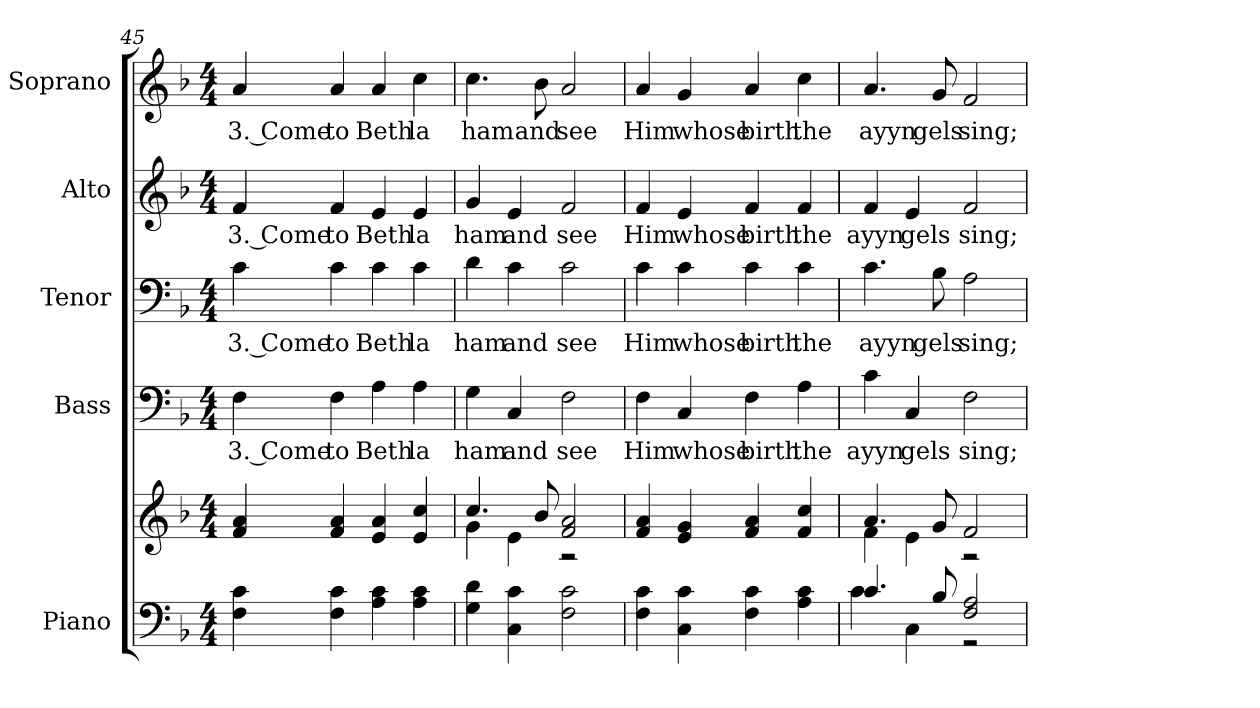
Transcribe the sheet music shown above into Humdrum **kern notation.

**kern	**kern	**kern	**text	**kern	**text	**kern	**text	**kern	**text
*part5	*part5	*part4	*part4	*part3	*part3	*part2	*part2	*part1	*part1
*staff6	*staff5	*staff4	*staff4	*staff3	*staff3	*staff2	*staff2	*staff1	*staff1
*I"Piano	*	*I"Bass	*	*I"Tenor	*	*I"Alto	*	*I"Soprano	*
*I'Pno.	*	*I'B.	*	*I'T.	*	*I'A.	*	*I'S.	*
*clefF4	*clefG2	*clefF4	*	*clefF4	*	*clefG2	*	*clefG2	*
*k[b-]	*k[b-]	*k[b-]	*	*k[b-]	*	*k[b-]	*	*k[b-]	*
*F:	*F:	*F:	*	*F:	*	*F:	*	*F:	*
*M4/4	*M4/4	*M4/4	*	*M4/4	*	*M4/4	*	*M4/4	*
=45	=45	=45	=45	=45	=45	=45	=45	=45	=45
!	!	!	!LO:LY:b:color=#000000	!	!	!	!	!	!
!	!	!	!	!	!LO:LY:b:color=#000000	!	!	!	!
!	!	!	!	!	!	!	!LO:LY:b:color=#000000	!	!
!	!	!	!	!	!	!	!	!	!LO:LY:b:color=#000000
4Fi\ 4ci	4fi/ 4ai	4Fi\	3. Come	4ci\	3. Come	4fi/	3. Come	4ai/	3. Come
!	!	!	!LO:LY:b:color=#000000	!	!	!	!	!	!
!	!	!	!	!	!LO:LY:b:color=#000000	!	!	!	!
!	!	!	!	!	!	!	!LO:LY:b:color=#000000	!	!
!	!	!	!	!	!	!	!	!	!LO:LY:b:color=#000000
4Fi\ 4ci	4fi/ 4ai	4Fi\	to	4ci\	to	4fi/	to	4ai/	to
!	!	!	!LO:LY:b:color=#000000	!	!	!	!	!	!
!	!	!	!	!	!LO:LY:b:color=#000000	!	!	!	!
!	!	!	!	!	!	!	!LO:LY:b:color=#000000	!	!
!	!	!	!	!	!	!	!	!	!LO:LY:b:color=#000000
4Ai\ 4ci	4ei/ 4ai	4Ai\	Beth	4ci\	Beth	4ei/	Beth	4ai/	Beth
!	!	!	!LO:LY:b:color=#000000	!	!	!	!	!	!
!	!	!	!	!	!LO:LY:b:color=#000000	!	!	!	!
!	!	!	!	!	!	!	!LO:LY:b:color=#000000	!	!
!	!	!	!	!	!	!	!	!	!LO:LY:b:color=#000000
4Ai\ 4ci	4ei/ 4cci	4Ai\	la	4ci\	la	4ei/	la	4cci\	la
!!LO:PB:g=z
=46	=46	=46	=46	=46	=46	=46	=46	=46	=46
*	*^	*	*	*	*	*	*	*	*
!	!	!	!	!LO:LY:b:color=#000000	!	!	!	!	!	!
!	!	!	!	!	!	!LO:LY:b:color=#000000	!	!	!	!
!	!	!	!	!	!	!	!	!LO:LY:b:color=#000000	!	!
!	!	!	!	!	!	!	!	!	!	!LO:LY:b:color=#000000
4Gi\ 4di	4.cci/	4gi\	4Gi\	ham	4di\	ham	4gi/	ham	4.cci\	ham
!	!	!	!	!LO:LY:b:color=#000000	!	!	!	!	!	!
!	!	!	!	!	!	!LO:LY:b:color=#000000	!	!	!	!
!	!	!	!	!	!	!	!	!LO:LY:b:color=#000000	!	!
4Ci\ 4ci	.	4ei\	4Ci/	and	4ci\	and	4ei/	and	.	.
!	!	!	!	!	!	!	!	!	!	!LO:LY:b:color=#000000
.	8b-i/	.	.	.	.	.	.	.	8b-i\	and
!	!	!	!	!LO:LY:b:color=#000000	!	!	!	!	!	!
!	!	!	!	!	!	!LO:LY:b:color=#000000	!	!	!	!
!	!	!	!	!	!	!	!	!LO:LY:b:color=#000000	!	!
!	!	!	!	!	!	!	!	!	!	!LO:LY:b:color=#000000
2Fi\ 2ci	2fi/ 2ai	2r	2Fi\	see	2ci\	see	2fi/	see	2ai/	see
*	*v	*v	*	*	*	*	*	*	*	*
=47	=47	=47	=47	=47	=47	=47	=47	=47	=47
*	*^	*	*	*	*	*	*	*	*
!	!	!	!	!LO:LY:b:color=#000000	!	!	!	!	!	!
*	*v	*v	*	*	*	*	*	*	*	*
*	*^	*	*	*	*	*	*	*	*
!	!	!	!	!	!	!LO:LY:b:color=#000000	!	!	!	!
*	*v	*v	*	*	*	*	*	*	*	*
*	*^	*	*	*	*	*	*	*	*
!	!	!	!	!	!	!	!	!LO:LY:b:color=#000000	!	!
*	*v	*v	*	*	*	*	*	*	*	*
*	*^	*	*	*	*	*	*	*	*
!	!	!	!	!	!	!	!	!	!	!LO:LY:b:color=#000000
*	*v	*v	*	*	*	*	*	*	*	*
4Fi\ 4ci	4fi/ 4ai	4Fi\	Him	4ci\	Him	4fi/	Him	4ai/	Him
!	!	!	!LO:LY:b:color=#000000	!	!	!	!	!	!
!	!	!	!	!	!LO:LY:b:color=#000000	!	!	!	!
!	!	!	!	!	!	!	!LO:LY:b:color=#000000	!	!
!	!	!	!	!	!	!	!	!	!LO:LY:b:color=#000000
4Ci\ 4ci	4ei/ 4gi	4Ci/	whose	4ci\	whose	4ei/	whose	4gi/	whose
!	!	!	!LO:LY:b:color=#000000	!	!	!	!	!	!
!	!	!	!	!	!LO:LY:b:color=#000000	!	!	!	!
!	!	!	!	!	!	!	!LO:LY:b:color=#000000	!	!
!	!	!	!	!	!	!	!	!	!LO:LY:b:color=#000000
4Fi\ 4ci	4fi/ 4ai	4Fi\	birth	4ci\	birth	4fi/	birth	4ai/	birth
!	!	!	!LO:LY:b:color=#000000	!	!	!	!	!	!
!	!	!	!	!	!LO:LY:b:color=#000000	!	!	!	!
!	!	!	!	!	!	!	!LO:LY:b:color=#000000	!	!
!	!	!	!	!	!	!	!	!	!LO:LY:b:color=#000000
4Ai\ 4ci	4fi/ 4cci	4Ai\	the	4ci\	the	4fi/	the	4cci\	the
!!LO:PB:g=z
=48	=48	=48	=48	=48	=48	=48	=48	=48	=48
*^	*^	*	*	*	*	*	*	*	*
!	!	!	!	!	!LO:LY:b:color=#000000	!	!	!	!	!	!
!	!	!	!	!	!	!	!LO:LY:b:color=#000000	!	!	!	!
!	!	!	!	!	!	!	!	!	!LO:LY:b:color=#000000	!	!
!	!	!	!	!	!	!	!	!	!	!	!LO:LY:b:color=#000000
4.ci/	4ci\	4.ai/	4fi\	4ci\	ayyn	4.ci\	ayyn	4fi/	ayyn	4.ai/	ayyn
!	!	!	!	!	!LO:LY:b:color=#000000	!	!	!	!	!	!
!	!	!	!	!	!	!	!	!	!LO:LY:b:color=#000000	!	!
.	4Ci\	.	4ei\	4Ci/	gels	.	.	4ei/	gels	.	.
!	!	!	!	!	!	!	!LO:LY:b:color=#000000	!	!	!	!
!	!	!	!	!	!	!	!	!	!	!	!LO:LY:b:color=#000000
8B-i/	.	8gi/	.	.	.	8B-i\	gels	.	.	8gi/	gels
!	!	!	!	!	!LO:LY:b:color=#000000	!	!	!	!	!	!
!	!	!	!	!	!	!	!LO:LY:b:color=#000000	!	!	!	!
!	!	!	!	!	!	!	!	!	!LO:LY:b:color=#000000	!	!
!	!	!	!	!	!	!	!	!	!	!	!LO:LY:b:color=#000000
2Fi/ 2Ai	2r	2fi/	2r	2Fi\	sing;	2Ai\	sing;	2fi/	sing;	2fi/	sing;
*v	*v	*	*	*	*	*	*	*	*	*	*
*	*v	*v	*	*	*	*	*	*	*	*
=	=	=	=	=	=	=	=	=	=
*-	*-	*-	*-	*-	*-	*-	*-	*-	*-
